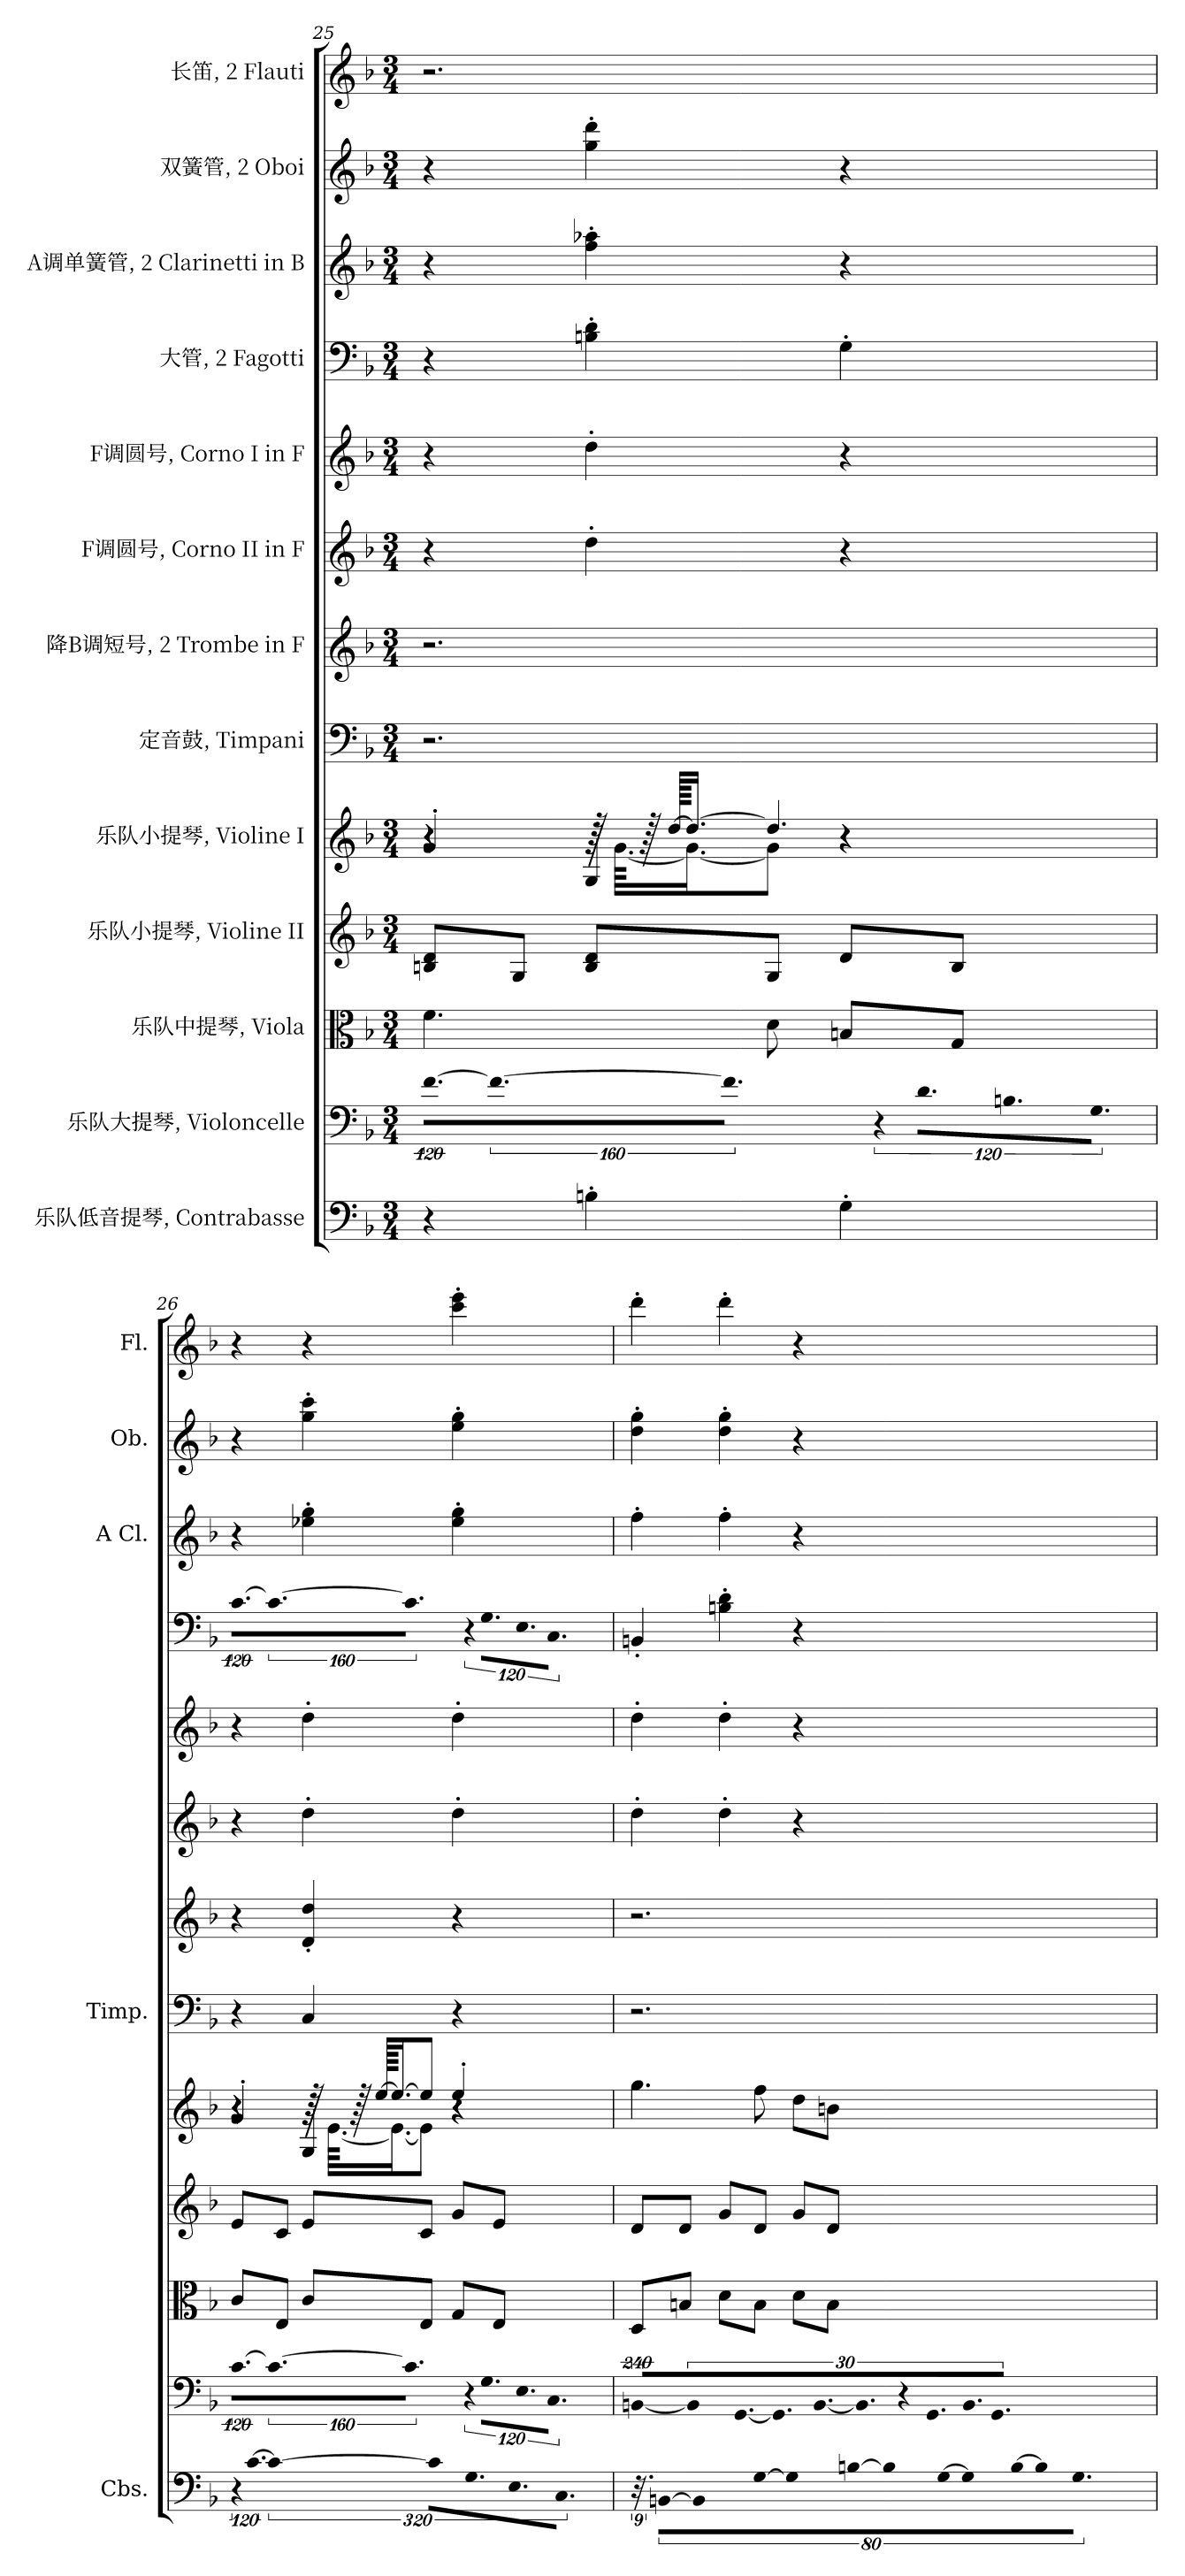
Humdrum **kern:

**kern	**kern	**kern	**kern	**kern	**kern	**kern	**kern	**kern	**kern	**kern	**kern	**kern
*part13	*part12	*part11	*part10	*part9	*part8	*part7	*part6	*part5	*part4	*part3	*part2	*part1
*staff13	*staff12	*staff11	*staff10	*staff9	*staff8	*staff7	*staff6	*staff5	*staff4	*staff3	*staff2	*staff1
*I"乐队低音提琴, Contrabasse	*I"乐队大提琴, Violoncelle	*I"乐队中提琴, Viola	*I"乐队小提琴, Violine II	*I"乐队小提琴, Violine I	*I"定音鼓, Timpani	*I"降B调短号, 2 Trombe in F	*I"F调圆号, Corno II in F	*I"F调圆号, Corno I in F	*I"大管, 2 Fagotti	*I"A调单簧管, 2 Clarinetti in B	*I"双簧管, 2 Oboi	*I"长笛, 2 Flauti
*I'Cbs.	*	*	*	*	*I'Timp.	*	*	*	*	*I'A Cl.	*I'Ob.	*I'Fl.
*clefF4	*clefF4	*clefC3	*clefG2	*clefG2	*clefF4	*clefG2	*clefG2	*clefG2	*clefF4	*clefG2	*clefG2	*clefG2
*ITrd7c12	*	*	*	*	*	*ITrd1c2	*ITrd4c7	*ITrd4c7	*	*ITrd2c3	*	*
*k[b-]	*k[b-]	*k[b-]	*k[b-]	*k[b-]	*k[b-]	*k[b-e-a-]	*k[b-e-]	*k[b-e-]	*k[b-]	*k[f#c#]	*k[b-]	*k[b-]
*M3/4	*M3/4	*M3/4	*M3/4	*M3/4	*M3/4	*M3/4	*M3/4	*M3/4	*M3/4	*M3/4	*M3/4	*M3/4
*MM96	*MM96	*MM96	*MM96	*MM96	*MM96	*MM96	*MM96	*MM96	*MM96	*MM96	*MM96	*MM96
=25	=25	=25	=25	=25	=25	=25	=25	=25	=25	=25	=25	=25
!	!LO:N:vis=16.	!	!	!	!	!	!	!	!	!	!	!
*	*	*	*	*^	*	*	*	*	*	*	*	*
*	*	*	*	*	*^	*	*	*	*	*	*	*	*
4r	[960%103f\KL	4.f\	8Bn/ 8d/L	4g'/	4r	4r	2.r	2.r	4r	4r	4r	4r	4r	2.r
!	!LO:N:vis=4.	!	!	!	!	!	!	!	!	!	!	!	!	!
.	640%137f\_	.	.	.	.	.	.	.	.	.	.	.	.	.
.	.	.	8G/J	.	.	.	.	.	.	.	.	.	.	.
4BBn'\	.	.	8B/ 8d/L	64r	128r	4G/	.	.	4g'\	4g'\	4Bn\' 4d\'	4dd\' 4ffn\'	4gg\' 4ddd\'	.
.	.	.	.	.	[64.g\KKLL	.	.	.	.	.	.	.	.	.
.	.	.	.	128r	.	.	.	.	.	.	.	.	.	.
.	.	.	.	[128dd/KKKLL	.	.	.	.	.	.	.	.	.	.
.	.	.	.	16.dd/JJ_	16.g\J_	.	.	.	.	.	.	.	.	.
!	!LO:N:vis=32.	!	!	!	!	!	!	!	!	!	!	!	!	!
.	1920%103f\Jkk]	.	.	.	.	.	.	.	.	.	.	.	.	.
!	!LO:N:vis=32.	!	!	!	!	!	!	!	!	!	!	!	!	!
.	1920%103r	8d\	8G/J	4.dd/]	8g\J]	.	.	.	.	.	.	.	.	.
!	!LO:N:vis=16.	!	!	!	!	!	!	!	!	!	!	!	!	!
.	960%103d\LL	.	.	.	.	.	.	.	.	.	.	.	.	.
4GG'\	.	8Bn/L	8d/L	.	4r	4r	.	.	4r	4r	4G'\	4r	4r	.
!	!LO:N:vis=16.	!	!	!	!	!	!	!	!	!	!	!	!	!
.	960%103Bn\	.	.	.	.	.	.	.	.	.	.	.	.	.
.	.	8G/J	8B/J	.	.	.	.	.	.	.	.	.	.	.
!	!LO:N:vis=16.	!	!	!	!	!	!	!	!	!	!	!	!	!
.	960%103G\JJ	.	.	.	.	.	.	.	.	.	.	.	.	.
1920ryy	.	1920ryy	1920ryy	1920ryy	1920ryy	1920ryy	1920ryy	1920ryy	1920ryy	1920ryy	1920ryy	1920ryy	1920ryy	1920ryy
!!LO:PB:g=z
=26	=26	=26	=26	=26	=26	=26	=26	=26	=26	=26	=26	=26	=26	=26
*	*	*	*	*	*	*	*	*	*	*	*	*	*	*MM96
!LO:N:vis=32.	!LO:N:vis=16.	!	!	!	!	!	!	!	!	!	!LO:N:vis=16.	!	!	!
1920%103r	[960%103c\KL	8c/L	8e/L	4g'/	4r	4r	4r	4r	4r	4r	[960%103c\KL	4r	4r	4r
!LO:N:vis=32.	!	!	!	!	!	!	!	!	!	!	!	!	!	!
[1920%103C\	.	.	.	.	.	.	.	.	.	.	.	.	.	.
!LO:N:vis=4	!LO:N:vis=4.	!	!	!	!	!	!	!	!	!	!LO:N:vis=4.	!	!	!
640%183C\_	640%137c\_	.	.	.	.	.	.	.	.	.	640%137c\_	.	.	.
.	.	8E/J	8c/J	.	.	.	.	.	.	.	.	.	.	.
*	*	*	*	*	*	*	*	*	*	*	*	*	*	*MM105
.	.	8c/L	8e/L	64r	128r	4G/	4C/	4c/' 4cc/'	4g'\	4g'\	.	4ccn\' 4ee\'	4gg\' 4ccc\'	4r
.	.	.	.	.	[64.e\KKLL	.	.	.	.	.	.	.	.	.
.	.	.	.	128r	.	.	.	.	.	.	.	.	.	.
.	.	.	.	[128ee/KKKLL	.	.	.	.	.	.	.	.	.	.
.	.	.	.	16.ee/J_	16.e\J_	.	.	.	.	.	.	.	.	.
!	!LO:N:vis=32.	!	!	!	!	!	!	!	!	!	!LO:N:vis=32.	!	!	!
.	1920%103c\Jkk]	.	.	.	.	.	.	.	.	.	1920%103c\Jkk]	.	.	.
!	!LO:N:vis=32.	!	!	!	!	!	!	!	!	!	!LO:N:vis=32.	!	!	!
.	1920%103r	8E/J	8c/J	8ee/J]	8e\J]	.	.	.	.	.	1920%103r	.	.	.
!LO:N:vis=32	!	!	!	!	!	!	!	!	!	!	!	!	!	!
640%23C\KLL]	.	.	.	.	.	.	.	.	.	.	.	.	.	.
!	!LO:N:vis=16.	!	!	!	!	!	!	!	!	!	!LO:N:vis=16.	!	!	!
.	960%103G\LL	.	.	.	.	.	.	.	.	.	960%103G\LL	.	.	.
!LO:N:vis=16.	!	!	!	!	!	!	!	!	!	!	!	!	!	!
960%103GG\	.	.	.	.	.	.	.	.	.	.	.	.	.	.
*	*	*	*	*	*	*	*	*	*	*	*	*	*	*MM111
.	.	8G/L	8g/L	4ee'/	4r	4r	4r	4r	4g'\	4g'\	.	4cc\' 4ee\'	4ee\' 4gg\'	4ccc\' 4eee\'
!	!LO:N:vis=16.	!	!	!	!	!	!	!	!	!	!LO:N:vis=16.	!	!	!
.	960%103E\	.	.	.	.	.	.	.	.	.	960%103E\	.	.	.
!LO:N:vis=16.	!	!	!	!	!	!	!	!	!	!	!	!	!	!
960%103EE\	.	.	.	.	.	.	.	.	.	.	.	.	.	.
.	.	8E/J	8e/J	.	.	.	.	.	.	.	.	.	.	.
!	!LO:N:vis=16.	!	!	!	!	!	!	!	!	!	!LO:N:vis=16.	!	!	!
.	960%103C\JJ	.	.	.	.	.	.	.	.	.	960%103C\JJ	.	.	.
!LO:N:vis=16.	!	!	!	!	!	!	!	!	!	!	!	!	!	!
960%103CC\JJ	.	.	.	.	.	.	.	.	.	.	.	.	.	.
.	.	960ryy	960ryy	960ryy	960ryy	960ryy	960ryy	960ryy	960ryy	960ryy	.	960ryy	960ryy	960ryy
.	1920ryy	.	.	.	.	.	.	.	.	.	1920ryy	.	.	.
*	*	*	*	*v	*v	*v	*	*	*	*	*	*	*	*
=27	=27	=27	=27	=27	=27	=27	=27	=27	=27	=27	=27	=27
*	*	*	*	*	*	*	*	*	*	*	*	*MM96
!	!LO:N:vis=8	!	!	!	!	!	!	!	!	!	!	!
36.r	[960%137BBn/L	8D/L	8d/L	4.gg\	2.r	2.r	4g'\	4g'\	4BBn'/	4dd'\	4dd\' 4gg\'	4ddd'\
!LO:N:vis=8	!	!	!	!	!	!	!	!	!	!	!	!
[640%71BBBn\L	.	.	.	.	.	.	.	.	.	.	.	.
.	.	8Bn/J	8d/J	.	.	.	.	.	.	.	.	.
!	!LO:N:vis=256%9	!	!	!	!	!	!	!	!	!	!	!
.	960%17BB/KLL]	.	.	.	.	.	.	.	.	.	.	.
!LO:N:vis=64	!	!	!	!	!	!	!	!	!	!	!	!
640%9BBB\KKK]	.	.	.	.	.	.	.	.	.	.	.	.
.	1920ryy	.	.	.	.	.	.	.	.	.	.	.
!	!LO:N:vis=32.	!	!	!	!	!	!	!	!	!	!	!
.	[1920%103GG/	.	.	.	.	.	.	.	.	.	.	.
!LO:N:vis=8	!	!	!	!	!	!	!	!	!	!	!	!
[640%71GG\	.	.	.	.	.	.	.	.	.	.	.	.
!	!LO:N:vis=32.	!	!	!	!	!	!	!	!	!	!	!
.	1920%103GG/]	.	.	.	.	.	.	.	.	.	.	.
*	*	*	*	*	*	*	*	*	*	*	*	*MM105
.	.	8d\L	8g/L	.	.	.	4g'\	4g'\	4Bn\' 4d\'	4dd'\	4dd\' 4gg\'	4ddd'\
!	!LO:N:vis=32.	!	!	!	!	!	!	!	!	!	!	!
.	[1920%103BB/	.	.	.	.	.	.	.	.	.	.	.
!LO:N:vis=64	!	!	!	!	!	!	!	!	!	!	!	!
640%9GG\KKK]	.	.	.	.	.	.	.	.	.	.	.	.
!LO:N:vis=8	!	!	!	!	!	!	!	!	!	!	!	!
[640%71BBn\	.	.	.	.	.	.	.	.	.	.	.	.
!	!LO:N:vis=32.	!	!	!	!	!	!	!	!	!	!	!
.	1920%103BB/JJJ]	.	.	.	.	.	.	.	.	.	.	.
.	.	8B\J	8d/J	8ff\	.	.	.	.	.	.	.	.
!	!LO:N:vis=32.	!	!	!	!	!	!	!	!	!	!	!
.	1920%103r	.	.	.	.	.	.	.	.	.	.	.
!LO:N:vis=64	!	!	!	!	!	!	!	!	!	!	!	!
640%9BB\KKK]	.	.	.	.	.	.	.	.	.	.	.	.
!LO:N:vis=8	!	!	!	!	!	!	!	!	!	!	!	!
[640%71GG\	.	.	.	.	.	.	.	.	.	.	.	.
!	!LO:N:vis=16.	!	!	!	!	!	!	!	!	!	!	!
.	960%103GG/LL	.	.	.	.	.	.	.	.	.	.	.
*	*	*	*	*	*	*	*	*	*	*	*	*MM111
.	.	8d\L	8g/L	8dd\L	.	.	4r	4r	4r	4r	4r	4r
!LO:N:vis=64	!	!	!	!	!	!	!	!	!	!	!	!
640%9GG\KKK]	.	.	.	.	.	.	.	.	.	.	.	.
!	!LO:N:vis=16.	!	!	!	!	!	!	!	!	!	!	!
.	960%103BB/	.	.	.	.	.	.	.	.	.	.	.
!LO:N:vis=8	!	!	!	!	!	!	!	!	!	!	!	!
[640%71BB\	.	.	.	.	.	.	.	.	.	.	.	.
.	.	8B\J	8d/J	8bn\J	.	.	.	.	.	.	.	.
!	!LO:N:vis=16.	!	!	!	!	!	!	!	!	!	!	!
.	960%103GG/JJ	.	.	.	.	.	.	.	.	.	.	.
!LO:N:vis=64	!	!	!	!	!	!	!	!	!	!	!	!
640%9BB\KKL]	.	.	.	.	.	.	.	.	.	.	.	.
18.GG\JJ	.	.	.	.	.	.	.	.	.	.	.	.
960ryy	.	960ryy	960ryy	960ryy	960ryy	960ryy	960ryy	960ryy	960ryy	960ryy	960ryy	960ryy
=	=	=	=	=	=	=	=	=	=	=	=	=
*-	*-	*-	*-	*-	*-	*-	*-	*-	*-	*-	*-	*-
